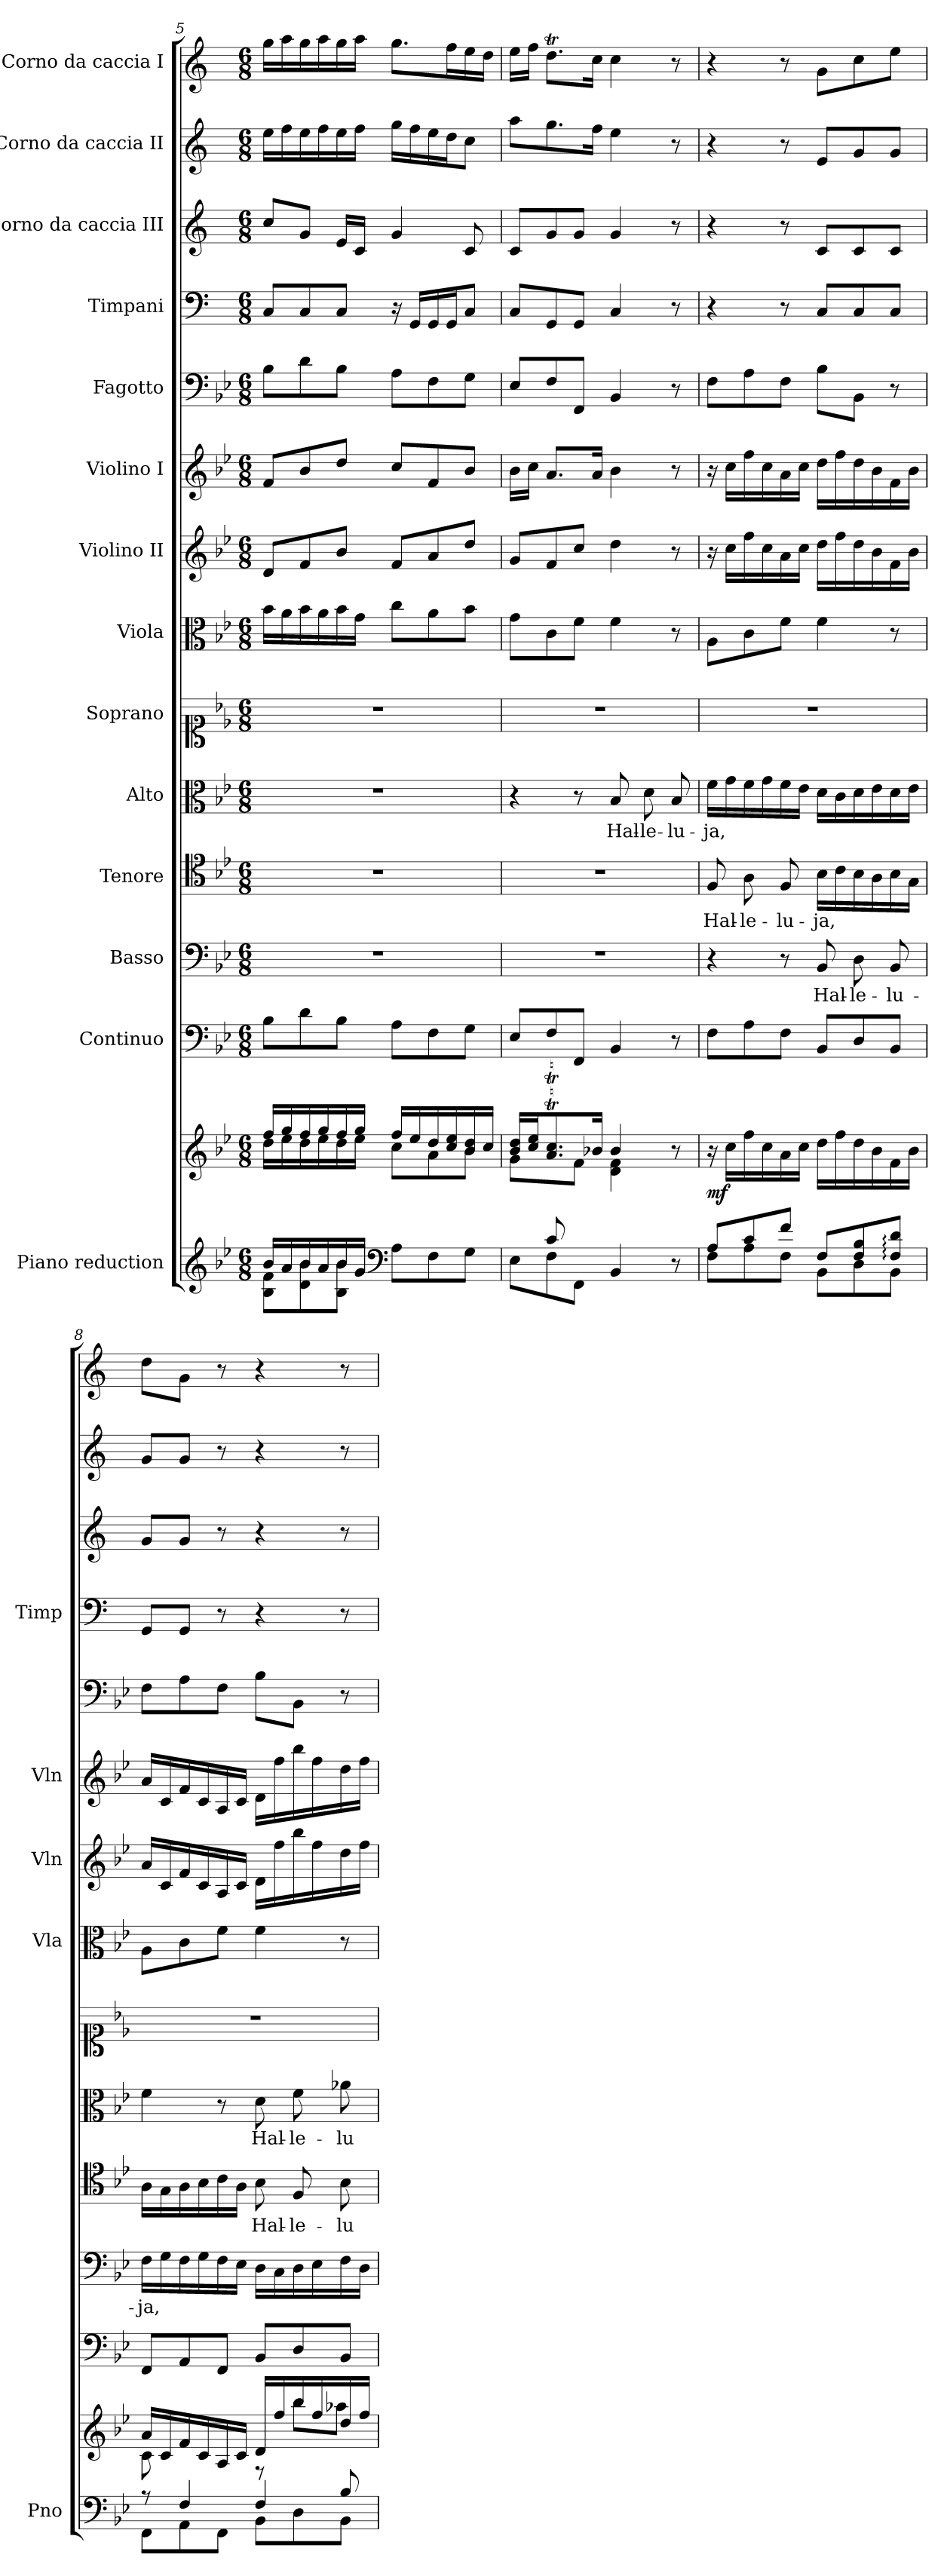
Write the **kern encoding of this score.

**kern	**kern	**dynam	**kern	**kern	**text	**kern	**text	**kern	**text	**kern	**kern	**kern	**kern	**kern	**kern	**kern	**kern	**kern
*part14	*part14	*part14	*part13	*part12	*part12	*part11	*part11	*part10	*part10	*part9	*part8	*part7	*part6	*part5	*part4	*part3	*part2	*part1
*staff15	*staff14	*staff14/15	*staff13	*staff12	*staff12	*staff11	*staff11	*staff10	*staff10	*staff9	*staff8	*staff7	*staff6	*staff5	*staff4	*staff3	*staff2	*staff1
*I"Piano reduction	*	*	*I"Continuo	*I"Basso	*	*I"Tenore	*	*I"Alto	*	*I"Soprano	*I"Viola	*I"Violino II	*I"Violino I	*I"Fagotto	*I"Timpani	*I"Corno da caccia III	*I"Corno da caccia II	*I"Corno da caccia I
*I'Pno	*	*	*	*	*	*	*	*	*	*	*I'Vla	*I'Vln	*I'Vln	*	*I'Timp	*	*	*
!!LO:PB:g=z
*clefG2	*clefG2	*	*clefF4	*clefF4	*	*clefC4	*	*clefC3	*	*clefC1	*clefC3	*clefG2	*clefG2	*clefF4	*clefF4	*clefG2	*clefG2	*clefG2
*	*	*	*	*	*	*	*	*	*	*	*	*	*	*	*ITrd1c2	*ITrd4c7	*ITrd4c7	*ITrd4c7
*k[b-e-]	*k[b-e-]	*	*k[b-e-]	*k[b-e-]	*	*k[b-e-]	*	*k[b-e-]	*	*k[b-e-]	*k[b-e-]	*k[b-e-]	*k[b-e-]	*k[b-e-]	*k[b-e-]	*k[b-]	*k[b-]	*k[b-]
*M6/8	*M6/8	*	*M6/8	*M6/8	*	*M6/8	*	*M6/8	*	*M6/8	*M6/8	*M6/8	*M6/8	*M6/8	*M6/8	*M6/8	*M6/8	*M6/8
=5	=5	=5	=5	=5	=5	=5	=5	=5	=5	=5	=5	=5	=5	=5	=5	=5	=5	=5
*^	*^	*	*	*	*	*	*	*	*	*	*	*	*	*	*	*	*	*
16b-/LL	8B-\ 8f\L	16ff/LL	16dd\LL	.	8B-\L	2.r	.	2.r	.	2.r	.	2.r	16b-\LL	8d/L	8f/L	8B-\L	8BB-/L	8f/L	16a\LL	16cc\LL
16a/	.	16gg/	16ee-\	.	.	.	.	.	.	.	.	.	16a\	.	.	.	.	.	16b-\	16dd\
16b-/	8d\ 8b-\	16ff/	16dd\	.	8d\	.	.	.	.	.	.	.	16b-\	8f/	8b-/	8d\	8BB-/	8c/J	16a\	16cc\
16a/	.	16gg/	16ee-\	.	.	.	.	.	.	.	.	.	16a\	.	.	.	.	.	16b-\	16dd\
16b-/	8B-\ 8b-\J	16ff/	16dd\	.	8B-\J	.	.	.	.	.	.	.	16b-\	8b-/J	8dd/J	8B-\J	8BB-/J	16A/LL	16a\	16cc\
16g/JJ	.	16gg/JJ	16ee-\JJ	.	.	.	.	.	.	.	.	.	16g\JJ	.	.	.	.	16F/JJ	16b-\JJ	16dd\JJ
*clefF4	*	*	*	*	*	*	*	*	*	*	*	*	*	*	*	*	*	*	*	*
8A\L	4.ryy	16ff/LL	8cc\L	.	8A\L	.	.	.	.	.	.	.	8cc\L	8f/L	8cc/L	8A\L	16r	4c/	16cc\LL	8.cc\L
.	.	16ee-/	.	.	.	.	.	.	.	.	.	.	.	.	.	.	16FF/LL	.	16b-\	.
8F\	.	16dd/	8a\	.	8F\	.	.	.	.	.	.	.	8a\	8a/	8f/	8F\	16FF/	.	16a\	.
.	.	16cc/ 16ee-/	.	.	.	.	.	.	.	.	.	.	.	.	.	.	16FF/J	.	16g\J	16b-\L
8G\J	.	16b-/ 16dd/	8b-\J	.	8G\J	.	.	.	.	.	.	.	8b-\J	8dd/J	8b-/J	8G\J	8BB-/J	8F/	8f\J	16a\
.	.	16cc/JJ	.	.	.	.	.	.	.	.	.	.	.	.	.	.	.	.	.	16g\JJ
=6	=6	=6	=6	=6	=6	=6	=6	=6	=6	=6	=6	=6	=6	=6	=6	=6	=6	=6	=6	=6
8ryy	8E-\L	16b-/ 16dd/LL	8g\L	.	8E-/L	2.r	.	2.r	.	4r	.	2.r	8g\L	8g/L	16b-\LL	8E-/L	8BB-/L	8F/L	8dd\L	16a\LL
.	.	16cc/ 16ee-/J	.	.	.	.	.	.	.	.	.	.	.	.	16cc\JJ	.	.	.	.	16b-\JJ
8c/	8F\	8.a/T 8.cc/T	8ryy	.	8F/	.	.	.	.	.	.	.	8c\	8f/	8.a/L	8F/	8FF/	8c/	8.cc\	8.gT\L
2ryy	8FF\J	.	8f\J	.	8FF/J	.	.	.	.	8r	.	.	8f\J	8cc/J	.	8FF/J	8FF/J	8c/J	.	.
.	.	16b-/Jk	.	.	.	.	.	.	.	.	.	.	.	.	16a/Jk	.	.	.	16b-\Jk	16f\Jk
!	!	!	!	!	!	!	!	!	!	!	!LO:LY:b	!	!	!	!	!	!	!	!	!
.	4BB-/	4b-/	4d\ 4f\	.	4BB-/	.	.	.	.	8B-/	Hal-	.	4f\	4dd\	4b-\	4BB-/	4BB-/	4c/	4a\	4f\
!	!	!	!	!	!	!	!	!	!	!	!LO:LY:b	!	!	!	!	!	!	!	!	!
.	.	.	.	.	.	.	.	.	.	8d\	-le-	.	.	.	.	.	.	.	.	.
!	!	!	!	!	!	!	!	!	!	!	!LO:LY:b	!	!	!	!	!	!	!	!	!
.	8r	8r	8ryy	.	8r	.	.	.	.	8B-/	-lu-	.	8r	8r	8r	8r	8r	8r	8r	8r
=7	=7	=7	=7	=7	=7	=7	=7	=7	=7	=7	=7	=7	=7	=7	=7	=7	=7	=7	=7	=7
!	!	!	!	!LO:DY:b	!	!	!	!	!LO:LY:b	!	!LO:LY:b	!	!	!	!	!	!	!	!	!
*	*	*v	*v	*	*	*	*	*	*	*	*	*	*	*	*	*	*	*	*	*
8A/L	8F\L	16r	mf	8F\L	4r	.	8F/	Hal-	16f\LL	-ja,	2.r	8A\L	16r	16r	8F\L	4r	4r	4r	4r
.	.	16cc\LL	.	.	.	.	.	.	16g\	.	.	.	16cc\LL	16cc\LL	.	.	.	.	.
!	!	!	!	!	!	!	!	!LO:LY:b	!	!	!	!	!	!	!	!	!	!	!
8c/	8A\	16ff\	.	8A\	.	.	8A\	-le-	16f\	.	.	8c\	16ff\	16ff\	8A\	.	.	.	.
.	.	16cc\	.	.	.	.	.	.	16g\	.	.	.	16cc\	16cc\	.	.	.	.	.
!	!	!	!	!	!	!	!	!LO:LY:b	!	!	!	!	!	!	!	!	!	!	!
8f/J	8F\J	16a\	.	8F\J	8r	.	8F/	-lu-	16f\	.	.	8f\J	16a\	16a\	8F\J	8r	8r	8r	8r
.	.	16cc\JJ	.	.	.	.	.	.	16e-\JJ	.	.	.	16cc\JJ	16cc\JJ	.	.	.	.	.
!	!	!	!	!	!	!LO:LY:b	!	!LO:LY:b	!	!	!	!	!	!	!	!	!	!	!
8F/L	8BB-\L	16dd\LL	.	8BB-/L	8BB-/	Hal-	16B-\LL	-ja,	16d\LL	.	.	4f\	16dd\LL	16dd\LL	8B-\L	8BB-/L	8F/L	8A/L	8c\L
.	.	16ff\	.	.	.	.	16c\	.	16c\	.	.	.	16ff\	16ff\	.	.	.	.	.
!	!	!	!	!	!	!LO:LY:b	!	!	!	!	!	!	!	!	!	!	!	!	!
8F/ 8B-/	8D\	16dd\	.	8D/	8D\	-le-	16B-\	.	16d\	.	.	.	16dd\	16dd\	8BB-\J	8BB-/	8F/	8c/	8f\
.	.	16b-\	.	.	.	.	16A\	.	16e-\	.	.	.	16b-\	16b-\	.	.	.	.	.
!	!	!	!	!	!	!LO:LY:b	!	!	!	!	!	!	!	!	!	!	!	!	!
8F/: 8d/:J	8BB-\J	16f\	.	8BB-/J	8BB-/	-lu-	16B-\	.	16d\	.	.	8r	16f\	16f\	8r	8BB-/J	8F/J	8c/J	8a\J
.	.	16b-\JJ	.	.	.	.	16G\JJ	.	16e-\JJ	.	.	.	16b-\JJ	16b-\JJ	.	.	.	.	.
=8	=8	=8	=8	=8	=8	=8	=8	=8	=8	=8	=8	=8	=8	=8	=8	=8	=8	=8	=8
*	*	*^	*	*	*	*	*	*	*	*	*	*	*	*	*	*	*	*	*
!	!	!	!	!	!	!	!LO:LY:b	!	!	!	!	!	!	!	!	!	!	!	!	!
8r	8FF\L	16a/LL	8c\	.	8FF/L	16F\LL	-ja,	16A\LL	.	4f\	.	2.r	8A\L	16a/LL	16a/LL	8F\L	8FF/L	8c/L	8c/L	8g\L
.	.	16c/	.	.	.	16G\	.	16G\	.	.	.	.	.	16c/	16c/	.	.	.	.	.
4F/	8AA\	16f/	4ryy	.	8AA/	16F\	.	16A\	.	.	.	.	8c\	16f/	16f/	8A\	8FF/J	8c/J	8c/J	8c\J
.	.	16c/	.	.	.	16G\	.	16B-\	.	.	.	.	.	16c/	16c/	.	.	.	.	.
.	8FF\J	16A/	.	.	8FF/J	16F\	.	16c\	.	8r	.	.	8f\J	16A/	16A/	8F\J	8r	8r	8r	8r
.	.	16c/JJ	.	.	.	16E-\JJ	.	16A\JJ	.	.	.	.	.	16c/JJ	16c/JJ	.	.	.	.	.
!	!	!	!	!	!	!	!	!	!LO:LY:b	!	!LO:LY:b	!	!	!	!	!	!	!	!	!
4F/	8BB-\L	16d/LL	8r	.	8BB-/L	16D\LL	.	8B-\	Hal-	8d\	Hal-	.	4f\	16d\LL	16d\LL	8B-\L	4r	4r	4r	4r
.	.	16ff/	.	.	.	16C\	.	.	.	.	.	.	.	16ff\	16ff\	.	.	.	.	.
!	!	!	!	!	!	!	!	!	!LO:LY:b	!	!LO:LY:b	!	!	!	!	!	!	!	!	!
.	8D\	16bb-/	8bb-\L	.	8D/	16D\	.	8F/	-le-	8f\	-le-	.	.	16bb-\	16bb-\	8BB-\J	.	.	.	.
.	.	16ff/	.	.	.	16E-\	.	.	.	.	.	.	.	16ff\	16ff\	.	.	.	.	.
!	!	!	!	!	!	!	!	!	!LO:LY:b	!	!LO:LY:b	!	!	!	!	!	!	!	!	!
8B-/	8BB-\J	16dd/	8aa-X\J	.	8BB-/J	16F\	.	8B-\	-lu-	8a-X\	-lu-	.	8r	16dd\	16dd\	8r	8r	8r	8r	8r
.	.	16ff/JJ	.	.	.	16D\JJ	.	.	.	.	.	.	.	16ff\JJ	16ff\JJ	.	.	.	.	.
*v	*v	*	*	*	*	*	*	*	*	*	*	*	*	*	*	*	*	*	*	*
*	*v	*v	*	*	*	*	*	*	*	*	*	*	*	*	*	*	*	*	*
=	=	=	=	=	=	=	=	=	=	=	=	=	=	=	=	=	=	=
*-	*-	*-	*-	*-	*-	*-	*-	*-	*-	*-	*-	*-	*-	*-	*-	*-	*-	*-
